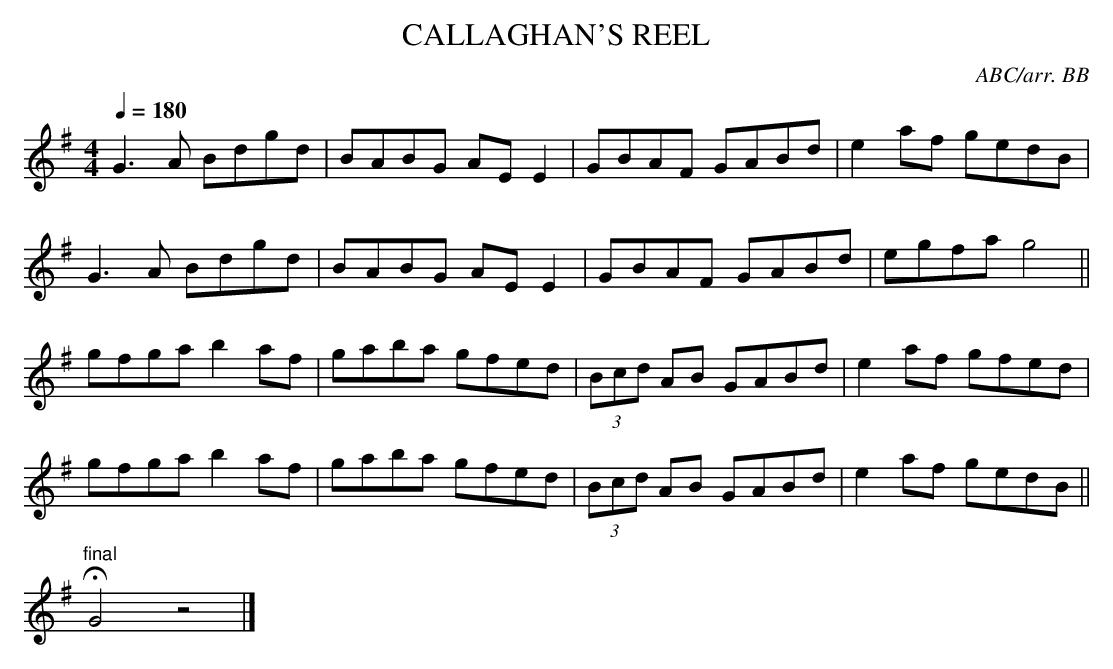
X:1
T:CALLAGHAN'S REEL
C:ABC/arr. BB
Q:1/4=180
L:1/8
M:4/4
K:G
G3A Bdgd|BABG AEE2|GBAF GABd|e2af gedB|
G3A Bdgd|BABG AEE2|GBAF GABd|egfa g4||
gfga b2 af|gaba gfed|(3Bcd AB GABd|e2 af gfed|
gfga b2 af|gaba gfed|(3Bcd AB GABd|e2 af gedB||
"final"HG4z4|]
